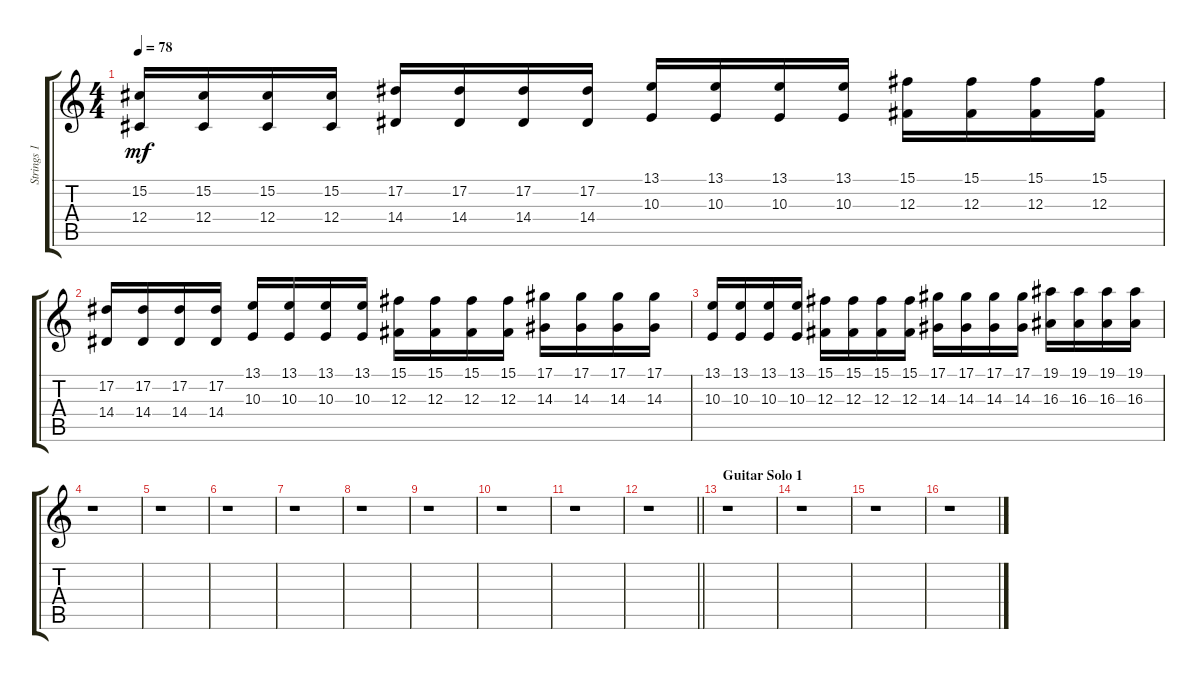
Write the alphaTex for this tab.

\track ("Strings 1" "Strings 1") {instrument stringensemble1}
\staff {score tabs}
\tuning (Eb4 Bb3 Gb3 Db3 Ab2 Eb2) {hide}
\ts (4 4)
\tempo 78
\clef g2
\ks c
(15.2 12.4).16{dy mf} (15.2 12.4).16 (15.2 12.4).16 (15.2 12.4).16 (17.2 14.4).16 (17.2 14.4).16 (17.2 14.4).16 (17.2 14.4).16 (13.1 10.3).16 (13.1 10.3).16 (13.1 10.3).16 (13.1 10.3).16 (15.1 12.3).16 (15.1 12.3).16 (15.1 12.3).16 (15.1 12.3).16 |
(17.2 14.4).16 (17.2 14.4).16 (17.2 14.4).16 (17.2 14.4).16 (13.1 10.3).16 (13.1 10.3).16 (13.1 10.3).16 (13.1 10.3).16 (15.1 12.3).16 (15.1 12.3).16 (15.1 12.3).16 (15.1 12.3).16 (17.1 14.3).16 (17.1 14.3).16 (17.1 14.3).16 (17.1 14.3).16 |
(13.1 10.3).16 (13.1 10.3).16 (13.1 10.3).16 (13.1 10.3).16 (15.1 12.3).16 (15.1 12.3).16 (15.1 12.3).16 (15.1 12.3).16 (17.1 14.3).16 (17.1 14.3).16 (17.1 14.3).16 (17.1 14.3).16 (19.1 16.3).16 (19.1 16.3).16 (19.1 16.3).16 (19.1 16.3).16 |
r.1 |
r.1 |
r.1 |
r.1 |
r.1 |
r.1 |
r.1 |
r.1 |
\barLineRight lightlight
r.1 |
\section ("" "Guitar Solo 1")
r.1 |
r.1 |
r.1 |
r.1
